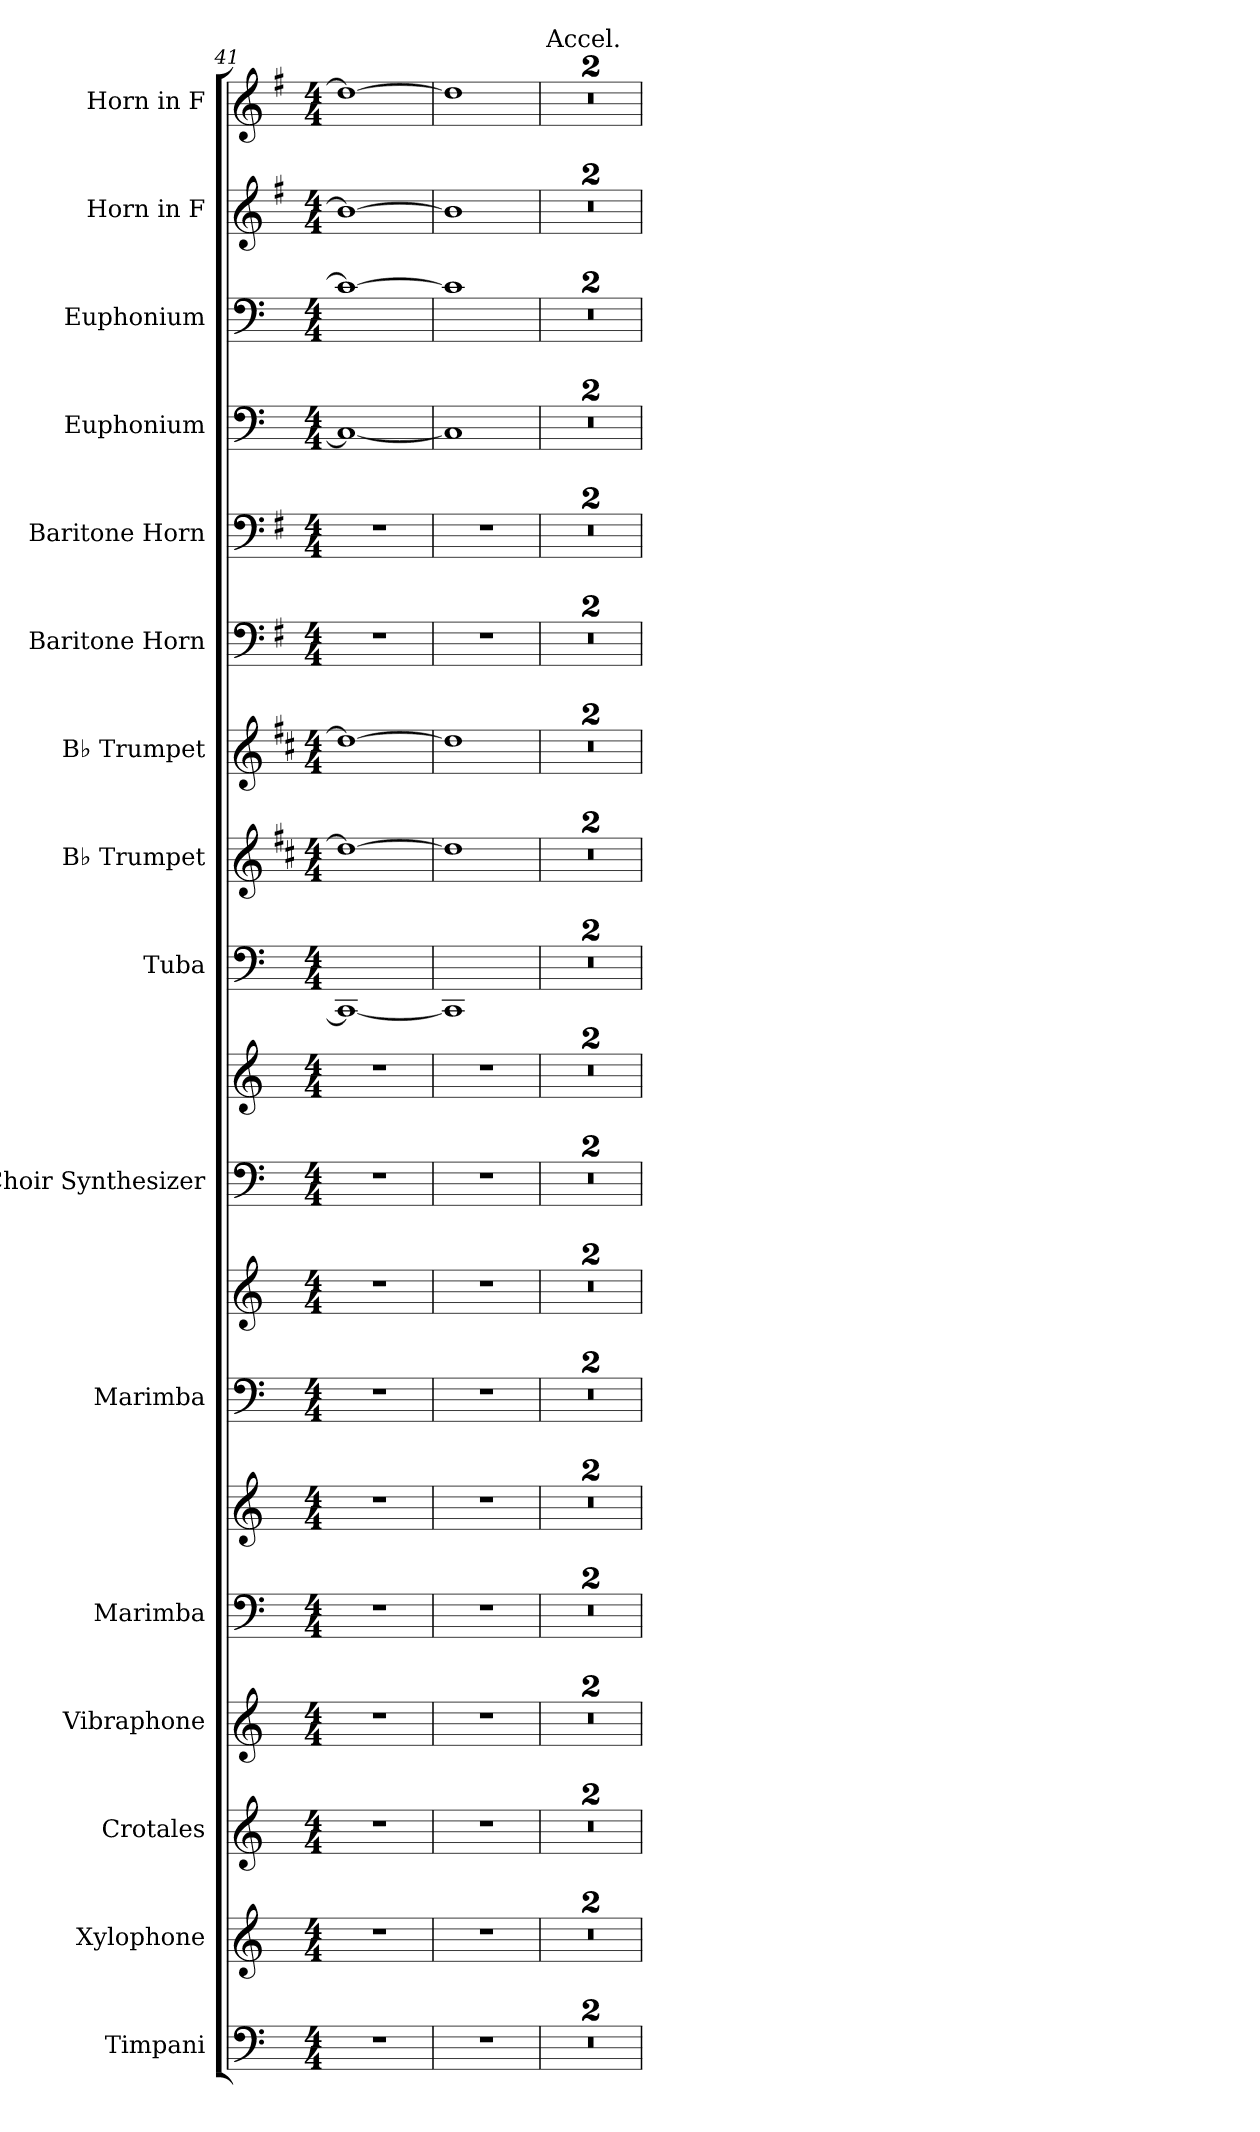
**kern	**kern	**kern	**kern	**kern	**kern	**kern	**kern	**kern	**kern	**kern	**kern	**kern	**kern	**kern	**kern	**kern	**kern	**kern
*part16	*part15	*part14	*part13	*part12	*part12	*part11	*part11	*part10	*part10	*part9	*part8	*part7	*part6	*part5	*part4	*part3	*part2	*part1
*staff19	*staff18	*staff17	*staff16	*staff15	*staff14	*staff13	*staff12	*staff11	*staff10	*staff9	*staff8	*staff7	*staff6	*staff5	*staff4	*staff3	*staff2	*staff1
*I"Timpani	*I"Xylophone	*I"Crotales	*I"Vibraphone	*I"Marimba	*	*I"Marimba	*	*I"Choir Synthesizer	*	*I"Tuba	*I"B♭ Trumpet	*I"B♭ Trumpet	*I"Baritone Horn	*I"Baritone Horn	*I"Euphonium	*I"Euphonium	*I"Horn in F	*I"Horn in F
*I'Timp.	*I'Xyl.	*I'Cro.	*I'Vib.	*I'Mrm.	*	*I'Mrm.	*	*I'Synth.	*	*I'Tba.	*I'B♭ Tpt.	*I'B♭ Tpt.	*I'Bar. Hn.	*I'Bar. Hn.	*I'Euph.	*I'Euph.	*	*
*clefF4	*clefG2	*clefG2	*clefG2	*clefF4	*clefG2	*clefF4	*clefG2	*clefF4	*clefG2	*clefF4	*clefG2	*clefG2	*clefF4	*clefF4	*clefF4	*clefF4	*clefG2	*clefG2
*	*ITrd-7c-12	*ITrd-14c-24	*	*	*	*	*	*	*	*	*ITrd1c2	*ITrd1c2	*ITrd4c7	*ITrd4c7	*	*	*ITrd4c7	*ITrd4c7
*k[]	*k[]	*k[]	*k[]	*k[]	*k[]	*k[]	*k[]	*k[]	*k[]	*k[]	*k[]	*k[]	*k[]	*k[]	*k[]	*k[]	*k[]	*k[]
*M4/4	*M4/4	*M4/4	*M4/4	*M4/4	*M4/4	*M4/4	*M4/4	*M4/4	*M4/4	*M4/4	*M4/4	*M4/4	*M4/4	*M4/4	*M4/4	*M4/4	*M4/4	*M4/4
=41	=41	=41	=41	=41	=41	=41	=41	=41	=41	=41	=41	=41	=41	=41	=41	=41	=41	=41
1r	1r	1r	1r	1r	1r	1r	1r	1r	1r	1CC_	1cc_	1cc_	1r	1r	1C_	1c_	1e_	1g_
=42	=42	=42	=42	=42	=42	=42	=42	=42	=42	=42	=42	=42	=42	=42	=42	=42	=42	=42
1r	1r	1r	1r	1r	1r	1r	1r	1r	1r	1CC]	1cc]	1cc]	1r	1r	1C]	1c]	1e]	1g]
=43	=43	=43	=43	=43	=43	=43	=43	=43	=43	=43	=43	=43	=43	=43	=43	=43	=43	=43
!	!	!	!	!	!	!	!	!	!	!	!	!	!	!	!	!	!	!LO:TX:a:t=Accel.
1r	1r	1r	1r	1r	1r	1r	1r	1r	1r	1r	1r	1r	1r	1r	1r	1r	1r	1r
=44	=44	=44	=44	=44	=44	=44	=44	=44	=44	=44	=44	=44	=44	=44	=44	=44	=44	=44
1r	1r	1r	1r	1r	1r	1r	1r	1r	1r	1r	1r	1r	1r	1r	1r	1r	1r	1r
=	=	=	=	=	=	=	=	=	=	=	=	=	=	=	=	=	=	=
*-	*-	*-	*-	*-	*-	*-	*-	*-	*-	*-	*-	*-	*-	*-	*-	*-	*-	*-
